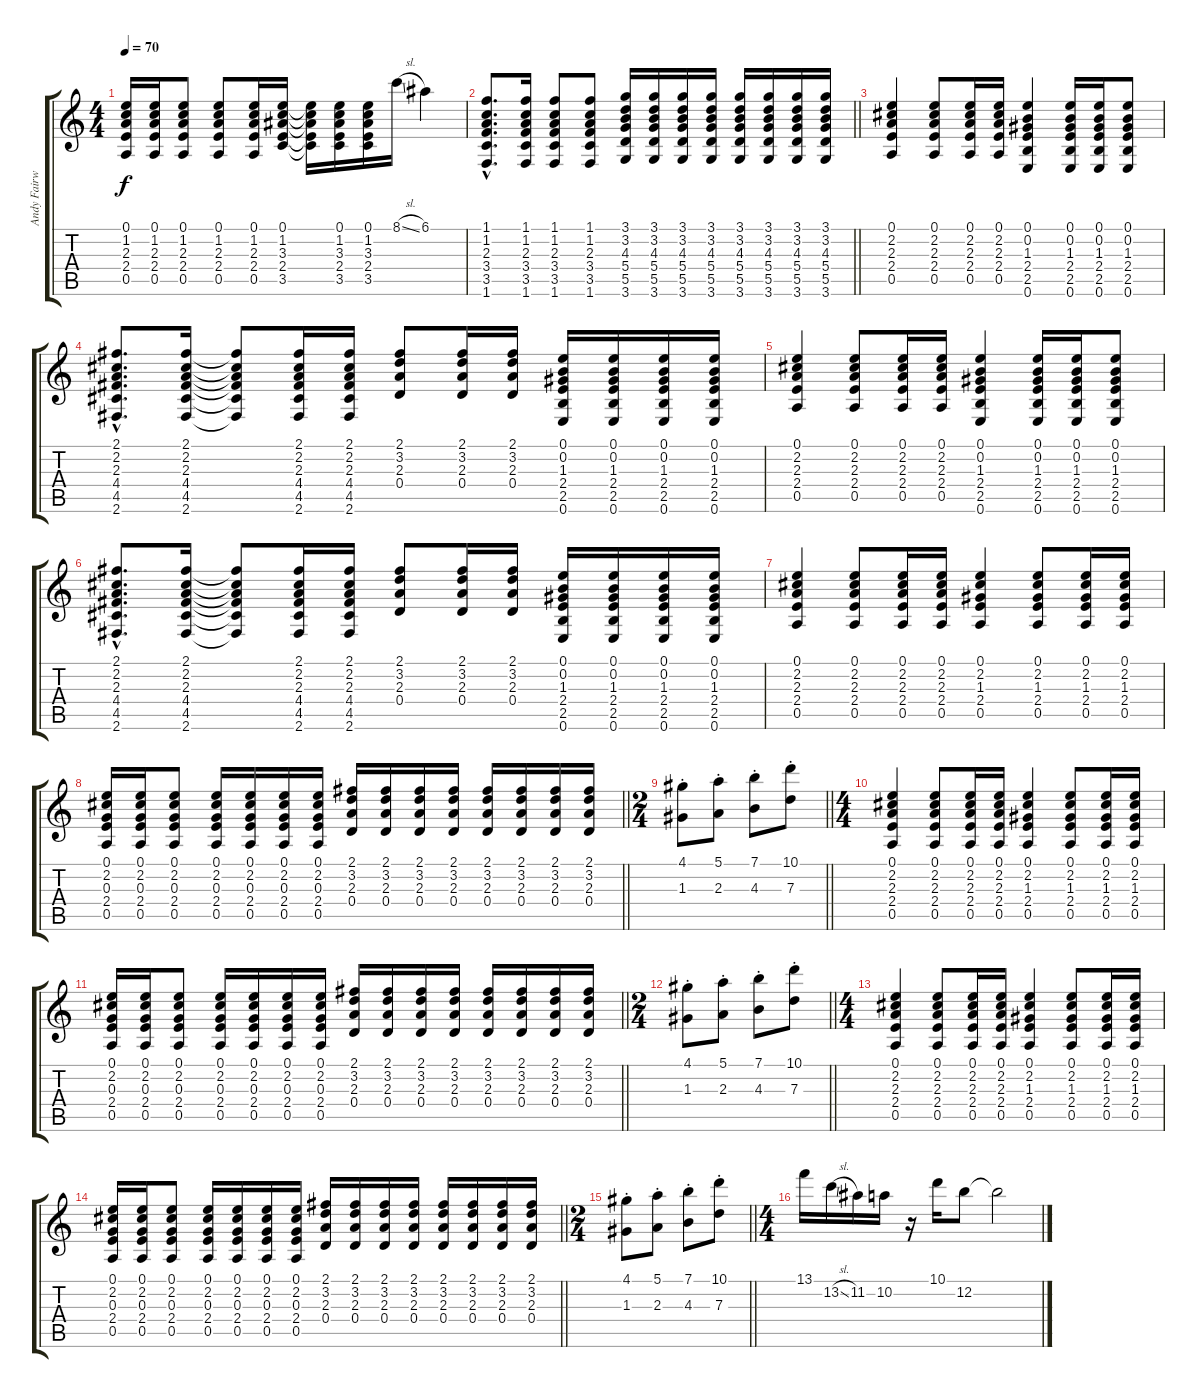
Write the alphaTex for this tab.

\track ("Andy Fairweather Low Guitar II" "Andy Fairw") {instrument acousticguitarnylon}
\staff {score tabs}
\tuning (E4 B3 G3 D3 A2 E2) {hide}
\ts (4 4)
\tempo 70
\clef g2
\ks c
(0.1 1.2 2.3 2.4 0.5).16{dy f} (0.1 1.2 2.3 2.4 0.5).16 (0.1 1.2 2.3 2.4 0.5).8 (0.1 1.2 2.3 2.4 0.5).8 (0.1 1.2 2.3 2.4 0.5).16 (0.1 1.2 3.3 2.4 3.5).16 (0.1{t} 1.2{t} 3.3{t} 2.4{t} 3.5{t}).16 (0.1 1.2 3.3 2.4 3.5).16 (0.1 1.2 3.3 2.4 3.5).16 8.1{sl}.16 6.1.4 |
\barLineRight lightlight
(1.1{hac} 1.2{hac} 2.3{hac} 3.4{hac} 3.5{hac} 1.6{hac}).8{d} (1.1 1.2 2.3 3.4 3.5 1.6).16 (1.1 1.2 2.3 3.4 3.5 1.6).8 (1.1 1.2 2.3 3.4 3.5 1.6).8 (3.1 3.2 4.3 5.4 5.5 3.6).16 (3.1 3.2 4.3 5.4 5.5 3.6).16 (3.1 3.2 4.3 5.4 5.5 3.6).16 (3.1 3.2 4.3 5.4 5.5 3.6).16 (3.1 3.2 4.3 5.4 5.5 3.6).16 (3.1 3.2 4.3 5.4 5.5 3.6).16 (3.1 3.2 4.3 5.4 5.5 3.6).16 (3.1 3.2 4.3 5.4 5.5 3.6).16 |
(0.1 2.2 2.3 2.4 0.5).4 (0.1 2.2 2.3 2.4 0.5).8 (0.1 2.2 2.3 2.4 0.5).16 (0.1 2.2 2.3 2.4 0.5).16 (0.1 0.2 1.3 2.4 2.5 0.6).4 (0.1 0.2 1.3 2.4 2.5 0.6).16 (0.1 0.2 1.3 2.4 2.5 0.6).16 (0.1 0.2 1.3 2.4 2.5 0.6).8 |
(2.1{hac} 2.2{hac} 2.3{hac} 4.4{hac} 4.5{hac} 2.6{hac}).8{d} (2.1 2.2 2.3 4.4 4.5 2.6).16 (2.1{t} 2.2{t} 2.3{t} 4.4{t} 4.5{t} 2.6{t}).8 (2.1 2.2 2.3 4.4 4.5 2.6).16 (2.1 2.2 2.3 4.4 4.5 2.6).16 (2.1 3.2 2.3 0.4).8 (2.1 3.2 2.3 0.4).16 (2.1 3.2 2.3 0.4).16 (0.1 0.2 1.3 2.4 2.5 0.6).16 (0.1 0.2 1.3 2.4 2.5 0.6).16 (0.1 0.2 1.3 2.4 2.5 0.6).16 (0.1 0.2 1.3 2.4 2.5 0.6).16 |
(0.1 2.2 2.3 2.4 0.5).4 (0.1 2.2 2.3 2.4 0.5).8 (0.1 2.2 2.3 2.4 0.5).16 (0.1 2.2 2.3 2.4 0.5).16 (0.1 0.2 1.3 2.4 2.5 0.6).4 (0.1 0.2 1.3 2.4 2.5 0.6).16 (0.1 0.2 1.3 2.4 2.5 0.6).16 (0.1 0.2 1.3 2.4 2.5 0.6).8 |
(2.1{hac} 2.2{hac} 2.3{hac} 4.4{hac} 4.5{hac} 2.6{hac}).8{d} (2.1 2.2 2.3 4.4 4.5 2.6).16 (2.1{t} 2.2{t} 2.3{t} 4.4{t} 4.5{t} 2.6{t}).8 (2.1 2.2 2.3 4.4 4.5 2.6).16 (2.1 2.2 2.3 4.4 4.5 2.6).16 (2.1 3.2 2.3 0.4).8 (2.1 3.2 2.3 0.4).16 (2.1 3.2 2.3 0.4).16 (0.1 0.2 1.3 2.4 2.5 0.6).16 (0.1 0.2 1.3 2.4 2.5 0.6).16 (0.1 0.2 1.3 2.4 2.5 0.6).16 (0.1 0.2 1.3 2.4 2.5 0.6).16 |
(0.1 2.2 2.3 2.4 0.5).4 (0.1 2.2 2.3 2.4 0.5).8 (0.1 2.2 2.3 2.4 0.5).16 (0.1 2.2 2.3 2.4 0.5).16 (0.1 2.2 1.3 2.4 0.5).4 (0.1 2.2 1.3 2.4 0.5).8 (0.1 2.2 1.3 2.4 0.5).16 (0.1 2.2 1.3 2.4 0.5).16 |
\barLineRight lightlight
(0.1 2.2 0.3 2.4 0.5).16 (0.1 2.2 0.3 2.4 0.5).16 (0.1 2.2 0.3 2.4 0.5).8 (0.1 2.2 0.3 2.4 0.5).16 (0.1 2.2 0.3 2.4 0.5).16 (0.1 2.2 0.3 2.4 0.5).16 (0.1 2.2 0.3 2.4 0.5).16 (2.1 3.2 2.3 0.4).16 (2.1 3.2 2.3 0.4).16 (2.1 3.2 2.3 0.4).16 (2.1 3.2 2.3 0.4).16 (2.1 3.2 2.3 0.4).16 (2.1 3.2 2.3 0.4).16 (2.1 3.2 2.3 0.4).16 (2.1 3.2 2.3 0.4).16 |
\ts (2 4)
\barLineRight lightlight
(4.1{st} 1.3{st}).8 (5.1{st} 2.3{st}).8 (7.1{st} 4.3{st}).8 (10.1{st} 7.3{st}).8 |
\ts (4 4)
(0.1 2.2 2.3 2.4 0.5).4 (0.1 2.2 2.3 2.4 0.5).8 (0.1 2.2 2.3 2.4 0.5).16 (0.1 2.2 2.3 2.4 0.5).16 (0.1 2.2 1.3 2.4 0.5).4 (0.1 2.2 1.3 2.4 0.5).8 (0.1 2.2 1.3 2.4 0.5).16 (0.1 2.2 1.3 2.4 0.5).16 |
\barLineRight lightlight
(0.1 2.2 0.3 2.4 0.5).16 (0.1 2.2 0.3 2.4 0.5).16 (0.1 2.2 0.3 2.4 0.5).8 (0.1 2.2 0.3 2.4 0.5).16 (0.1 2.2 0.3 2.4 0.5).16 (0.1 2.2 0.3 2.4 0.5).16 (0.1 2.2 0.3 2.4 0.5).16 (2.1 3.2 2.3 0.4).16 (2.1 3.2 2.3 0.4).16 (2.1 3.2 2.3 0.4).16 (2.1 3.2 2.3 0.4).16 (2.1 3.2 2.3 0.4).16 (2.1 3.2 2.3 0.4).16 (2.1 3.2 2.3 0.4).16 (2.1 3.2 2.3 0.4).16 |
\ts (2 4)
\barLineRight lightlight
(4.1{st} 1.3{st}).8 (5.1{st} 2.3{st}).8 (7.1{st} 4.3{st}).8 (10.1{st} 7.3{st}).8 |
\ts (4 4)
(0.1 2.2 2.3 2.4 0.5).4 (0.1 2.2 2.3 2.4 0.5).8 (0.1 2.2 2.3 2.4 0.5).16 (0.1 2.2 2.3 2.4 0.5).16 (0.1 2.2 1.3 2.4 0.5).4 (0.1 2.2 1.3 2.4 0.5).8 (0.1 2.2 1.3 2.4 0.5).16 (0.1 2.2 1.3 2.4 0.5).16 |
\barLineRight lightlight
(0.1 2.2 0.3 2.4 0.5).16 (0.1 2.2 0.3 2.4 0.5).16 (0.1 2.2 0.3 2.4 0.5).8 (0.1 2.2 0.3 2.4 0.5).16 (0.1 2.2 0.3 2.4 0.5).16 (0.1 2.2 0.3 2.4 0.5).16 (0.1 2.2 0.3 2.4 0.5).16 (2.1 3.2 2.3 0.4).16 (2.1 3.2 2.3 0.4).16 (2.1 3.2 2.3 0.4).16 (2.1 3.2 2.3 0.4).16 (2.1 3.2 2.3 0.4).16 (2.1 3.2 2.3 0.4).16 (2.1 3.2 2.3 0.4).16 (2.1 3.2 2.3 0.4).16 |
\ts (2 4)
\barLineRight lightlight
(4.1{st} 1.3{st}).8 (5.1{st} 2.3{st}).8 (7.1{st} 4.3{st}).8 (10.1{st} 7.3{st}).8 |
\ts (4 4)
13.1.16 13.2{sl}.16 11.2.16 10.2.16 r.16 10.1.16 12.2.8 12.2{t}.2
